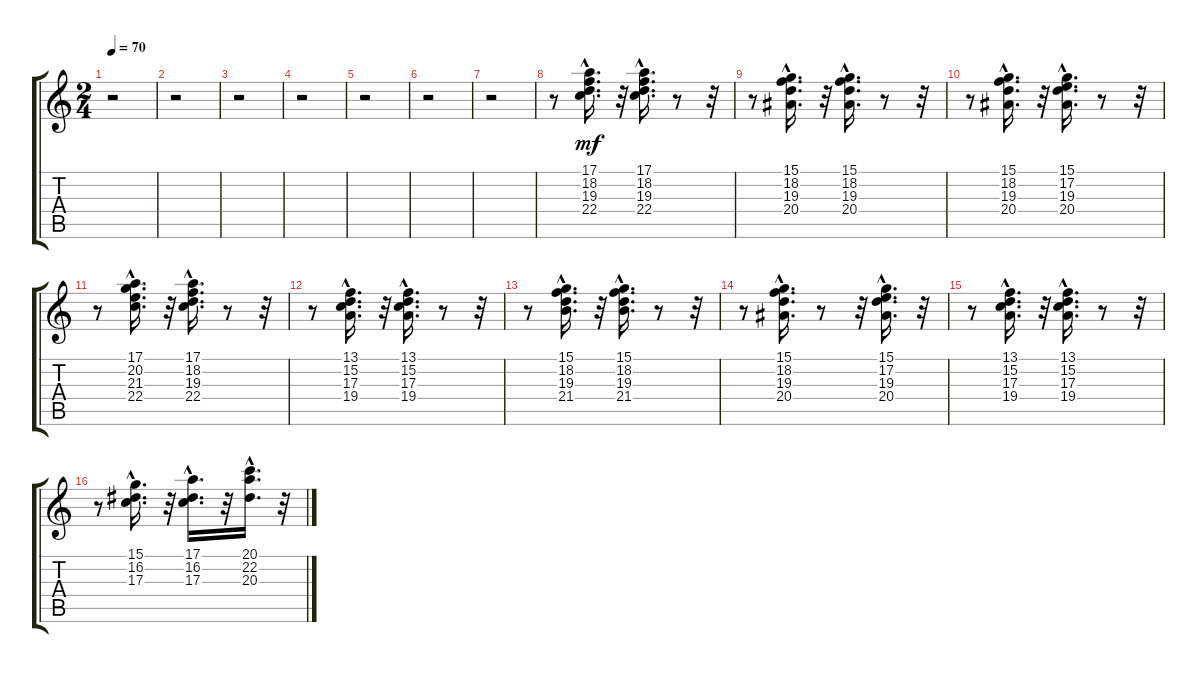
\track "" {instrument accordion}
\staff {score tabs}
\tuning (E4 B3 G3 D3 A2 E2) {hide}
\ts (2 4)
\tempo 70
\clef g2
\ks c
r.2{dy mf} |
r.2 |
r.2 |
r.2 |
r.2 |
r.2 |
r.2 |
r.8 (17.1{hac} 18.2{hac} 19.3{hac} 22.4{hac}).16{d} r.32 (17.1{hac} 18.2{hac} 19.3{hac} 22.4{hac}).16{d} r.8 r.32 |
r.8 (15.1{hac} 18.2{hac} 19.3{hac} 20.4{hac}).16{d} r.32 (15.1{hac} 18.2{hac} 19.3{hac} 20.4{hac}).16{d} r.8 r.32 |
r.8 (15.1{hac} 18.2{hac} 19.3{hac} 20.4{hac}).16{d} r.32 (15.1{hac} 17.2{hac} 19.3{hac} 20.4{hac}).16{d} r.8 r.32 |
r.8 (17.1{hac} 20.2{hac} 21.3{hac} 22.4{hac}).16{d} r.32 (17.1{hac} 18.2{hac} 19.3{hac} 22.4{hac}).16{d} r.8 r.32 |
r.8 (13.1{hac} 15.2{hac} 17.3{hac} 19.4{hac}).16{d} r.32 (13.1{hac} 15.2{hac} 17.3{hac} 19.4{hac}).16{d} r.8 r.32 |
r.8 (15.1{hac} 18.2{hac} 19.3{hac} 21.4{hac}).16{d} r.32 (15.1{hac} 18.2{hac} 19.3{hac} 21.4{hac}).16{d} r.8 r.32 |
r.8 (15.1{hac} 18.2{hac} 19.3{hac} 20.4{hac}).16{d} r.8 r.32 (15.1{hac} 17.2{hac} 19.3{hac} 20.4{hac}).16{d} r.32 |
r.8 (13.1{hac} 15.2{hac} 17.3{hac} 19.4{hac}).16{d} r.32 (13.1{hac} 15.2{hac} 17.3{hac} 19.4{hac}).16{d} r.8 r.32 |
r.8 (15.1{hac} 16.2{hac} 17.3{hac}).16{d} r.32 (17.1{hac} 16.2{hac} 17.3{hac}).16{d} r.32 (20.1{hac} 22.2{hac} 20.3{hac}).16{d} r.32
